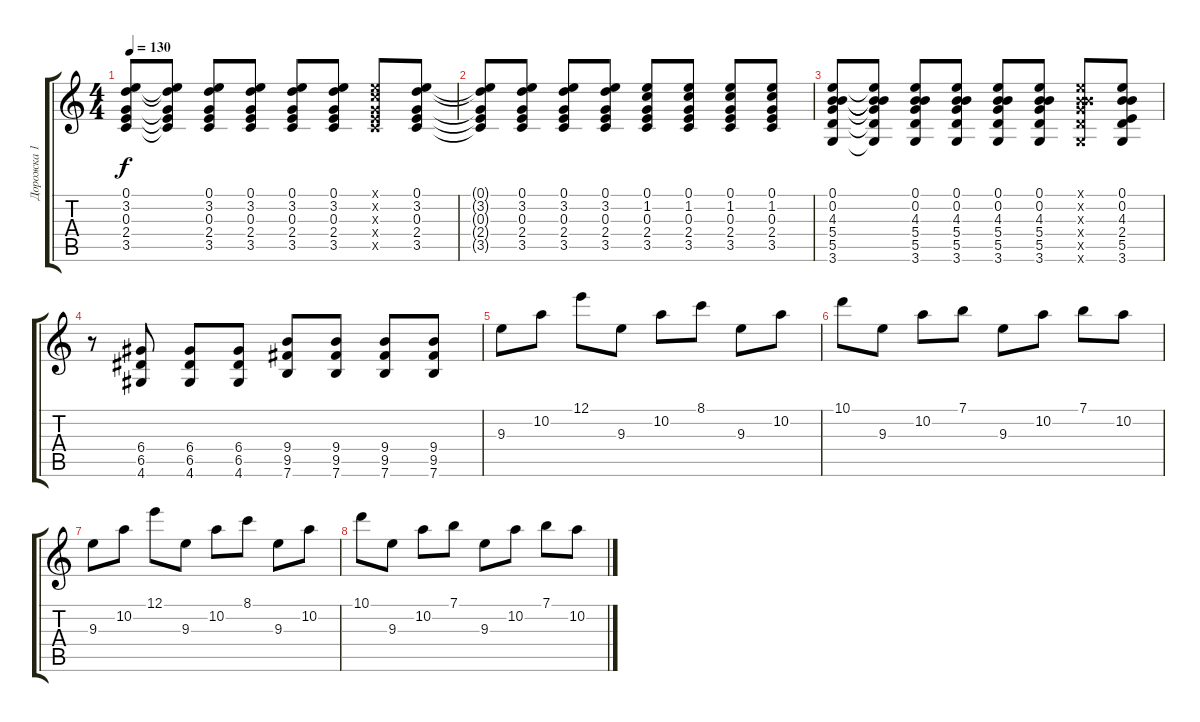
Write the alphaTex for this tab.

\track ("Дорожка 1" "Дорожка 1") {instrument acousticguitarsteel}
\staff {score tabs}
\tuning (E4 B3 G3 D3 A2 E2) {hide}
\ts (4 4)
\tempo 130
\clef g2
\ks c
(0.1 3.2 0.3 2.4 3.5).8{dy f} (0.1{t} 3.2{t} 0.3{t} 2.4{t} 3.5{t}).8 (0.1 3.2 0.3 2.4 3.5).8 (0.1 3.2 0.3 2.4 3.5).8 (0.1 3.2 0.3 2.4 3.5).8 (0.1 3.2 0.3 2.4 3.5).8 (0.1{x} 1.2{x} 0.3{x} 2.4{x} 3.5{x}).8 (0.1 3.2 0.3 2.4 3.5).8 |
(0.1{t} 3.2{t} 0.3{t} 2.4{t} 3.5{t}).8 (0.1 3.2 0.3 2.4 3.5).8 (0.1 3.2 0.3 2.4 3.5).8 (0.1 3.2 0.3 2.4 3.5).8 (0.1 1.2 0.3 2.4 3.5).8 (0.1 1.2 0.3 2.4 3.5).8 (0.1 1.2 0.3 2.4 3.5).8 (0.1 1.2 0.3 2.4 3.5).8 |
(0.1 0.2 4.3 5.4 5.5 3.6).8 (0.1{t} 0.2{t} 4.3{t} 5.4{t} 5.5{t} 3.6{t}).8 (0.1 0.2 4.3 5.4 5.5 3.6).8 (0.1 0.2 4.3 5.4 5.5 3.6).8 (0.1 0.2 4.3 5.4 5.5 3.6).8 (0.1 0.2 4.3 5.4 5.5 3.6).8 (0.1{x} 0.2{x} 4.3{x} 5.4{x} 5.5{x} 3.6{x}).8 (0.1 0.2 4.3 2.4 5.5 3.6).8 |
r.8 (6.4 6.5 4.6).8 (6.4 6.5 4.6).8 (6.4 6.5 4.6).8 (9.4 9.5 7.6).8 (9.4 9.5 7.6).8 (9.4 9.5 7.6).8 (9.4 9.5 7.6).8 |
9.3.8 10.2.8 12.1.8 9.3.8 10.2.8 8.1.8 9.3.8 10.2.8 |
10.1.8 9.3.8 10.2.8 7.1.8 9.3.8 10.2.8 7.1.8 10.2.8 |
9.3.8 10.2.8 12.1.8 9.3.8 10.2.8 8.1.8 9.3.8 10.2.8 |
10.1.8 9.3.8 10.2.8 7.1.8 9.3.8 10.2.8 7.1.8 10.2.8
